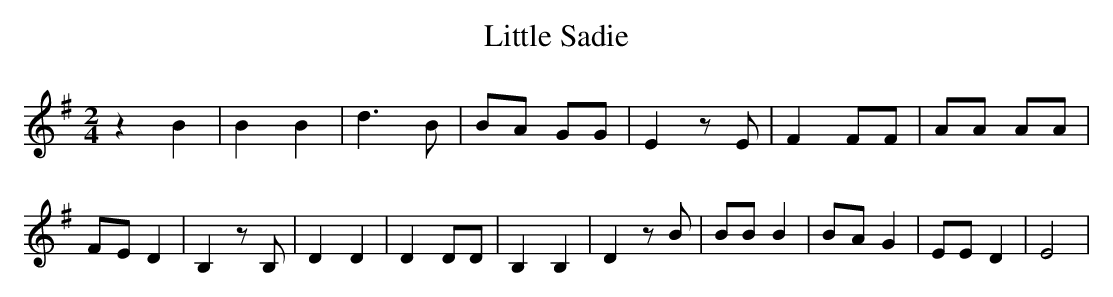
X:1
T:Little Sadie
M:2/4
L:1/8
K:G
 z2 B2| B2 B2| d3 B| BA GG| E2 z E| F2 FF| AA AA|F-E D2| B,2 z B,|\
 D2 D2| D2 DD| B,2 B,2| D2 z B| BB B2|B-A G2| EE D2| E4|
